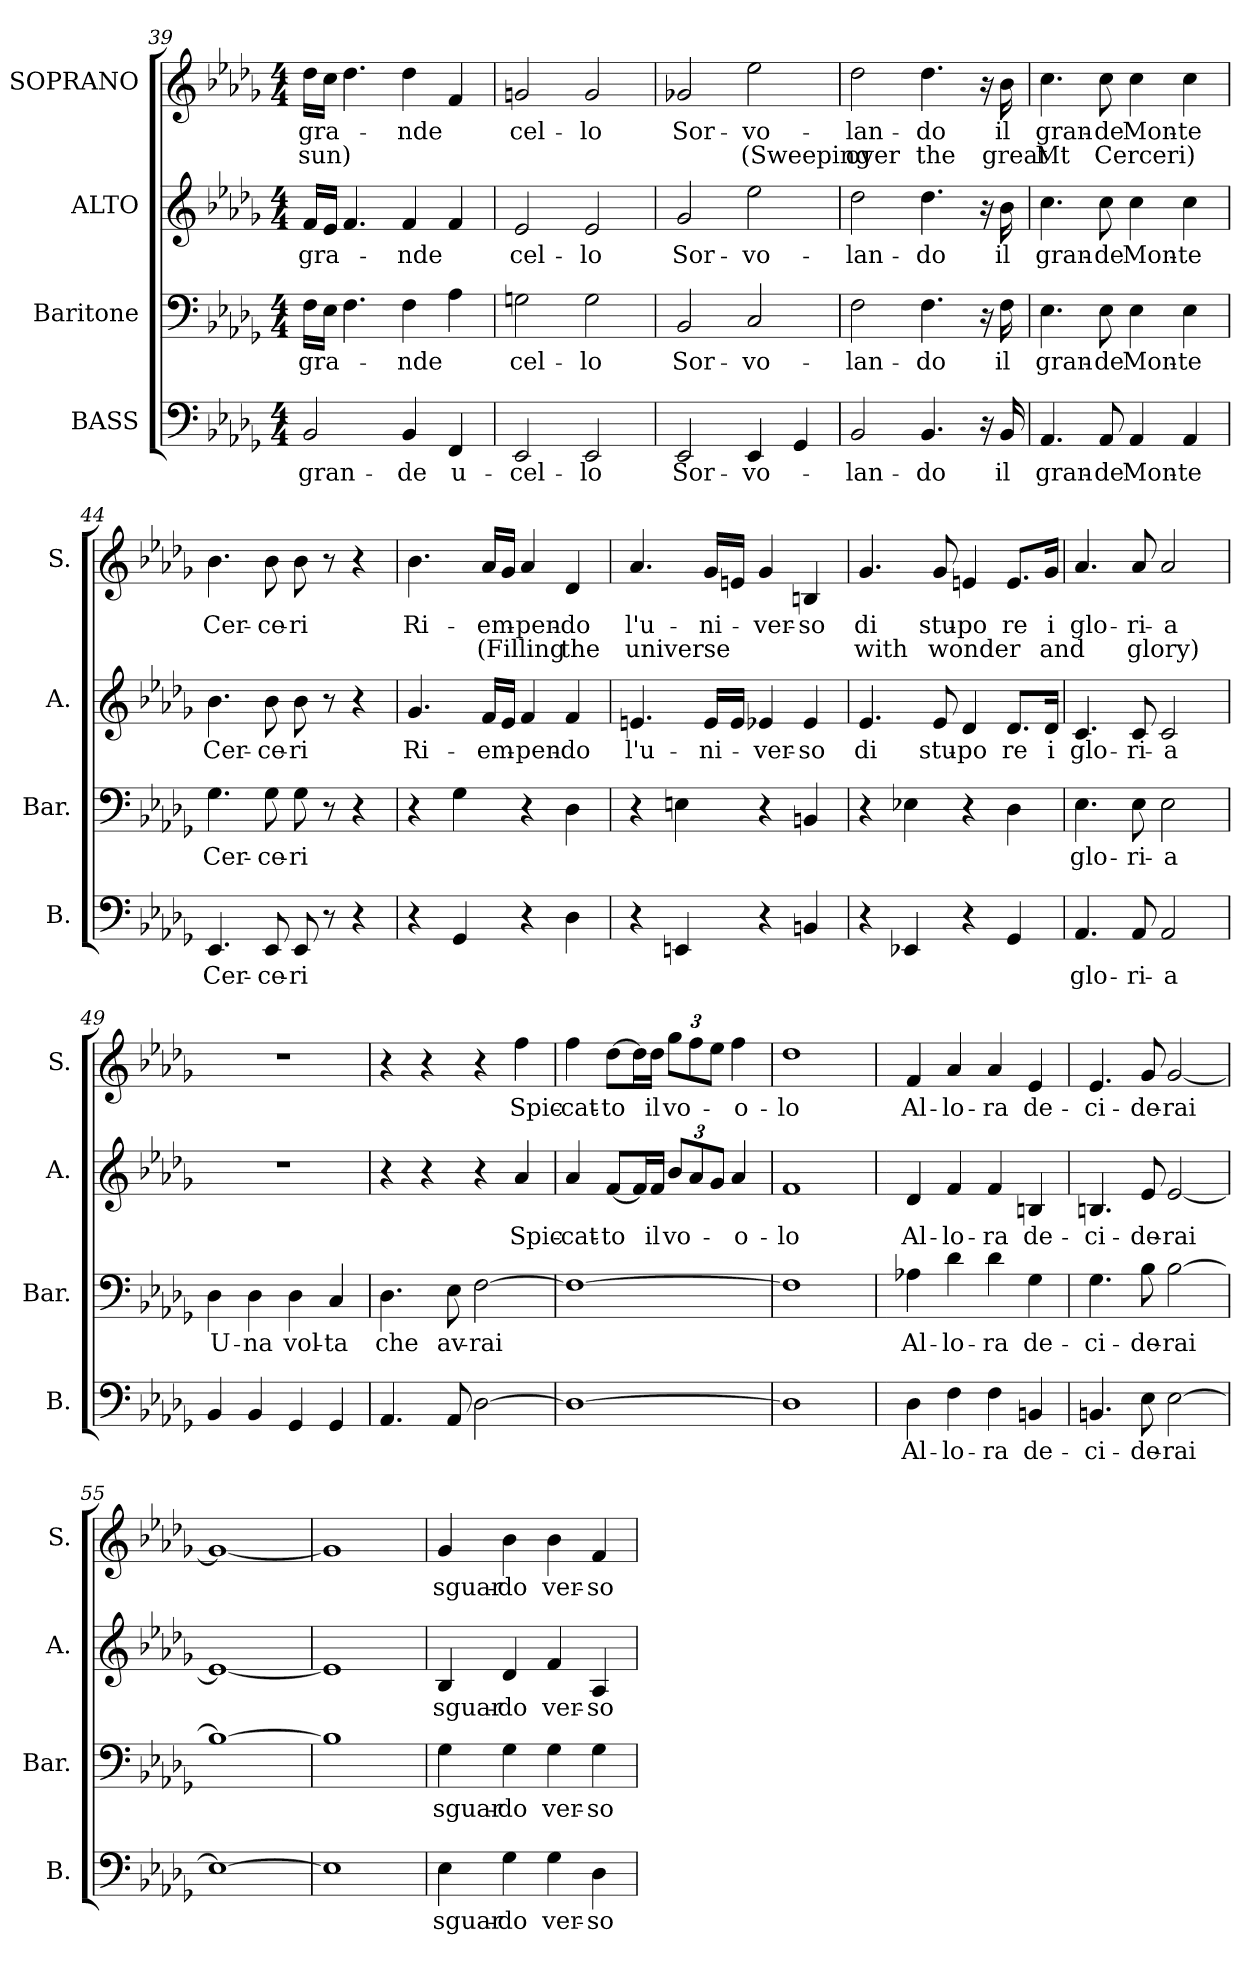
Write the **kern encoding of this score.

**kern	**text	**kern	**text	**kern	**text	**kern	**text	**text
*part4	*part4	*part3	*part3	*part2	*part2	*part1	*part1	*part1
*staff4	*staff4	*staff3	*staff3	*staff2	*staff2	*staff1	*staff1	*staff1
*I"BASS	*	*I"Baritone	*	*I"ALTO	*	*I"SOPRANO	*	*
*I'B.	*	*I'Bar.	*	*I'A.	*	*I'S.	*	*
*clefF4	*	*clefF4	*	*clefG2	*	*clefG2	*	*
*k[b-e-a-d-g-]	*	*k[b-e-a-d-g-]	*	*k[b-e-a-d-g-]	*	*k[b-e-a-d-g-]	*	*
*D-:	*	*D-:	*	*D-:	*	*D-:	*	*
*M4/4	*	*M4/4	*	*M4/4	*	*M4/4	*	*
=39	=39	=39	=39	=39	=39	=39	=39	=39
2BB-/	gran-	16F\LL	gra-	16f/LL	gra-	16dd-\LL	gra-	sun)
.	.	16E-\JJ	.	16e-/JJ	.	16cc\JJ	.	.
.	.	4.F\	.	4.f/	.	4.dd-\	.	.
4BB-/	-de	4F\	-nde	4f/	-nde	4dd-\	-nde	.
4FF/	u-	4A-\	.	4f/	.	4f/	.	.
=40	=40	=40	=40	=40	=40	=40	=40	=40
2EE-/	-cel-	2Gn\	-cel-	2e-/	-cel-	2gn/	-cel-	.
2EE-/	-lo	2G\	-lo	2e-/	-lo	2g/	-lo	.
!!LO:LB:g=z
=41	=41	=41	=41	=41	=41	=41	=41	=41
2EE-/	Sor-	2BB-/	Sor-	2g-/	Sor-	2g-X/	Sor-	.
4EE-/	-vo-	2C/	-vo-	2ee-\	-vo-	2ee-\	-vo-	(Sweeping
4GG-/	.	.	.	.	.	.	.	.
=42	=42	=42	=42	=42	=42	=42	=42	=42
2BB-/	-lan-	2F\	-lan-	2dd-\	-lan-	2dd-\	-lan-	over
4.BB-/	-do	4.F\	-do	4.dd-\	-do	4.dd-\	-do	the
16r	.	16r	.	16r	.	16r	.	.
16BB-/	il	16F\	il	16b-\	il	16b-\	il	great
=43	=43	=43	=43	=43	=43	=43	=43	=43
4.AA-/	gran-	4.E-\	gran-	4.cc\	gran-	4.cc\	gran-	Mt
8AA-/	-de	8E-\	-de	8cc\	-de	8cc\	-de	Cerceri)
4AA-/	Mon-	4E-\	Mon-	4cc\	Mon-	4cc\	Mon-	.
4AA-/	-te	4E-\	-te	4cc\	-te	4cc\	-te	.
!!LO:PB:g=z
=44	=44	=44	=44	=44	=44	=44	=44	=44
4.EE-/	Cer-	4.G-\	Cer-	4.b-\	Cer-	4.b-\	Cer-	.
8EE-/	-ce-	8G-\	-ce-	8b-\	-ce-	8b-\	-ce-	.
8EE-/	-ri	8G-\	-ri	8b-\	-ri	8b-\	-ri	.
8r	.	8r	.	8r	.	8r	.	.
4r	.	4r	.	4r	.	4r	.	.
=45	=45	=45	=45	=45	=45	=45	=45	=45
4r	.	4r	.	4.g-/	Ri-	4.b-\	Ri-	.
4GG-/	.	4G-\	.	.	.	.	.	.
.	.	.	.	16f/LL	-em-	16a-/LL	-em-	(Filling
.	.	.	.	16e-/JJ	.	16g-/JJ	.	.
4r	.	4r	.	4f/	-pen-	4a-/	-pen-	.
4D-\	.	4D-\	.	4f/	-do	4d-/	-do	the
=46	=46	=46	=46	=46	=46	=46	=46	=46
4r	.	4r	.	4.en/	l'u-	4.a-/	l'u-	universe
4EEn/	.	4En\	.	.	.	.	.	.
.	.	.	.	16e/LL	-ni-	16g-/LL	-ni-	.
.	.	.	.	16e/JJ	.	16en/JJ	.	.
4r	.	4r	.	4e-X/	-ver-	4g-/	-ver-	.
4BBn/	.	4BBn/	.	4e-/	-so	4Bn/	-so	.
!!LO:LB:g=z
=47	=47	=47	=47	=47	=47	=47	=47	=47
4r	.	4r	.	4.e-/	di	4.g-/	di	with
4EE-X/	.	4E-X\	.	.	.	.	.	.
.	.	.	.	8e-/	stu-	8g-/	stu-	wonder
4r	.	4r	.	4d-/	-po	4en/	-po	.
4GG-/	.	4D-\	.	8.d-/L	re	8.e/L	re	.
.	.	.	.	16d-/Jk	i	16g-/Jk	i	and
=48	=48	=48	=48	=48	=48	=48	=48	=48
4.AA-/	glo-	4.E-\	glo-	4.c/	glo-	4.a-/	glo-	.
8AA-/	-ri-	8E-\	-ri-	8c/	-ri-	8a-/	-ri-	glory)
2AA-/	-a	2E-\	-a	2c/	-a	2a-/	-a	.
!!LO:PB:g=z
=49	=49	=49	=49	=49	=49	=49	=49	=49
4BB-/	.	4D-\	U-	1r	.	1r	.	.
4BB-/	.	4D-\	-na	.	.	.	.	.
4GG-/	.	4D-\	vol-	.	.	.	.	.
4GG-/	.	4C/	-ta	.	.	.	.	.
=50	=50	=50	=50	=50	=50	=50	=50	=50
4.AA-/	.	4.D-\	che	4r	.	4r	.	.
.	.	.	.	4r	.	4r	.	.
8AA-/	.	8E-\	av-	.	.	.	.	.
[2D-\	.	[2F\	-rai	4r	.	4r	.	.
.	.	.	.	4a-/	Spic-	4ff\	Spic-	.
=51	=51	=51	=51	=51	=51	=51	=51	=51
1D-_	.	1F_	.	4a-/	-cat-	4ff\	-cat-	.
.	.	.	.	[8f/L	-to	[8dd-\L	-to	.
.	.	.	.	16f/L]	.	16dd-\L]	.	.
.	.	.	.	16f/JJ	il	16dd-\JJ	il	.
*	*	*	*	*Xbrackettup	*	*	*	*
.	.	.	.	12b-/L	vo-	12gg-\L	vo-	.
.	.	.	.	12a-/	.	12ff\	.	.
.	.	.	.	12g-/J	.	12ee-\J	.	.
.	.	.	.	4a-/	-o-	4ff\	-o-	.
=52	=52	=52	=52	=52	=52	=52	=52	=52
1D-]	.	1F]	.	1f	-lo	1dd-	-lo	.
!!LO:LB:g=z
=53	=53	=53	=53	=53	=53	=53	=53	=53
4D-\	Al-	4A-X\	Al-	4d-/	Al-	4f/	Al-	.
4F\	-lo-	4d-\	-lo-	4f/	-lo-	4a-/	-lo-	.
4F\	-ra	4d-\	-ra	4f/	-ra	4a-/	-ra	.
4BBn/	de-	4G-\	de-	4Bn/	de-	4e-/	de-	.
=54	=54	=54	=54	=54	=54	=54	=54	=54
4.BBn/	-ci-	4.G-\	-ci-	4.Bn/	-ci-	4.e-/	-ci-	.
8E-\	-de-	8B-\	-de-	8e-/	-de-	8g-/	-de-	.
[2E-\	-rai	[2B-\	-rai	[2e-/	-rai	[2g-/	-rai	.
=55	=55	=55	=55	=55	=55	=55	=55	=55
1E-_	.	1B-_	.	1e-_	.	1g-_	.	.
=56	=56	=56	=56	=56	=56	=56	=56	=56
1E-]	.	1B-]	.	1e-]	.	1g-]	.	.
!!LO:LB:g=z
=57	=57	=57	=57	=57	=57	=57	=57	=57
4E-\	sguar-	4G-\	sguar-	4B-/	sguar-	4g-/	sguar-	.
4G-\	-do	4G-\	-do	4d-/	-do	4b-\	-do	.
4G-\	ver-	4G-\	ver-	4f/	ver-	4b-\	ver-	.
4D-\	-so	4G-\	-so	4A-/	-so	4f/	-so	.
=	=	=	=	=	=	=	=	=
*-	*-	*-	*-	*-	*-	*-	*-	*-
